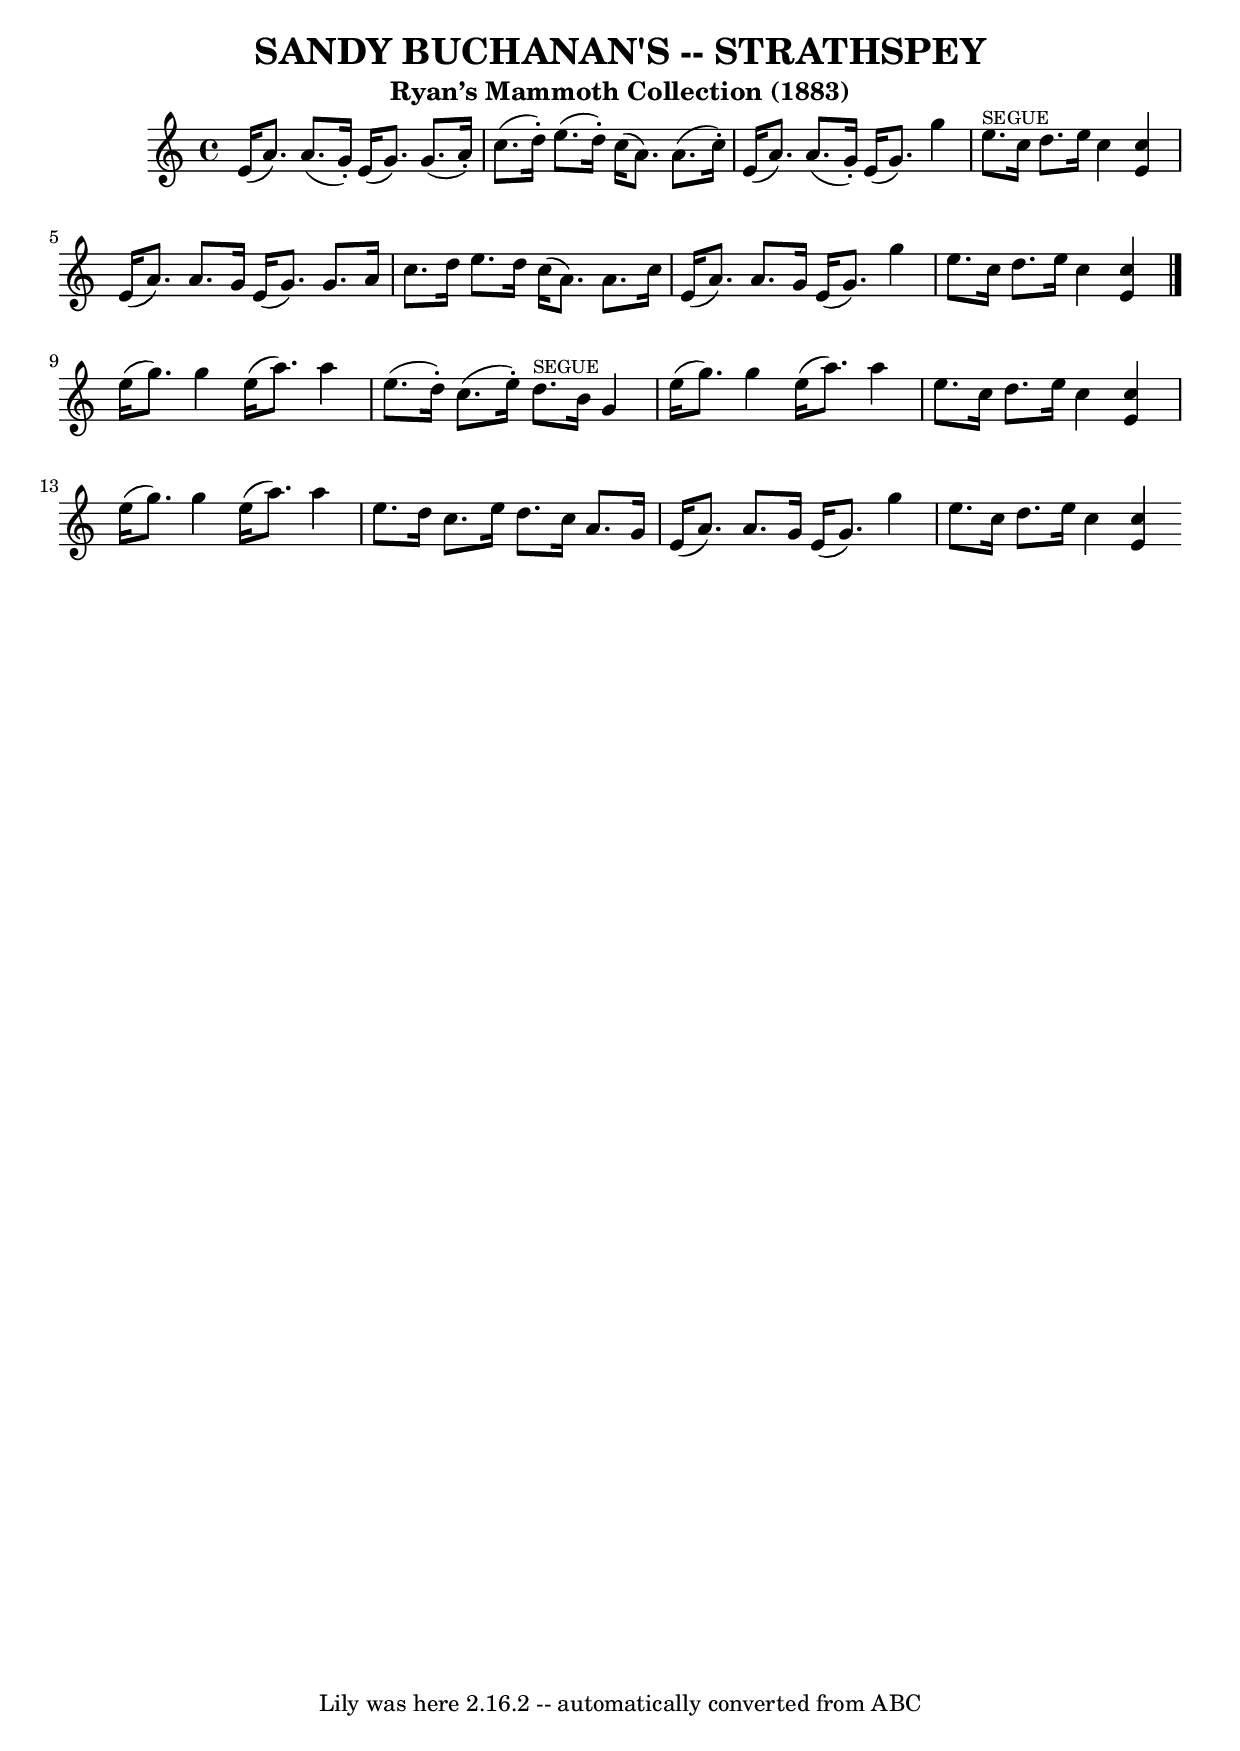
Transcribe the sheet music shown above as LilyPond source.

\version "2.16.2"
\include "Mammoth.ily"
\header {
  crossRefNumber = "1"
  footnotes = ""
  subtitle = "Ryan’s Mammoth Collection (1883)"
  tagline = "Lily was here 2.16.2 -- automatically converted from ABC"
  title = "SANDY BUCHANAN'S -- STRATHSPEY"

}
voicedefault =  {


  \override Staff.TimeSignature #'style = #'C
  \time 4/4 
  \key a \minor
  e'16 (a'8.) a'8. (g'16-.) e'16 (   g'8.) g'8. (a'16-.)    |
  c''8. (d''16-.) e''8. (   d''16-.) c''16 (a'8.) a'8. (c''16-.)    |
  e'16 (   a'8.) a'8. (g'16-.) e'16 (g'8.) g''4     |
  e''8.^\segue c''16 d''8. e''16 c''4  << e'4 c''4   >>   |
     e'16 (a'8.) a'8. g'16 e'16 (g'8.) g'8. a'16      |
  c''8. d''16 e''8. d''16 c''16 (a'8.) a'8.       c''16     |
  e'16 (a'8.) a'8. g'16 e'16 (g'8.)      g''4     |
  e''8. c''16 d''8. e''16 c''4  << e'4 c''4    				 >>   \bar "|." e''16 (g''8.) g''4 e''16 (a''8.) a''4      |
  e''8. (d''16-.) c''8. (e''16-.) d''8.^\segue      b'16 g'4     |
  e''16 (g''8.) g''4 e''16 (a''8.)      a''4     |
  e''8. c''16 d''8. e''16 c''4  << e'4 c''4    				 >>    |
  e''16 (g''8.) g''4 e''16 (a''8.) a''4     |
  e''8. d''16 c''8. e''16 d''8. c''16 a'8. g'16    |
  e'16 (a'8.) a'8. g'16 e'16 (g'8.) g''4     |
  e''8. c''16 d''8. e''16 c''4  << e'4 c''4   >>      \bar " |."   

}

\score{
  <<

    \context Staff="default"
    {
      \voicedefault 
      
    }

  >>
  \layout {
    
  }
  \midi {
  }

}
